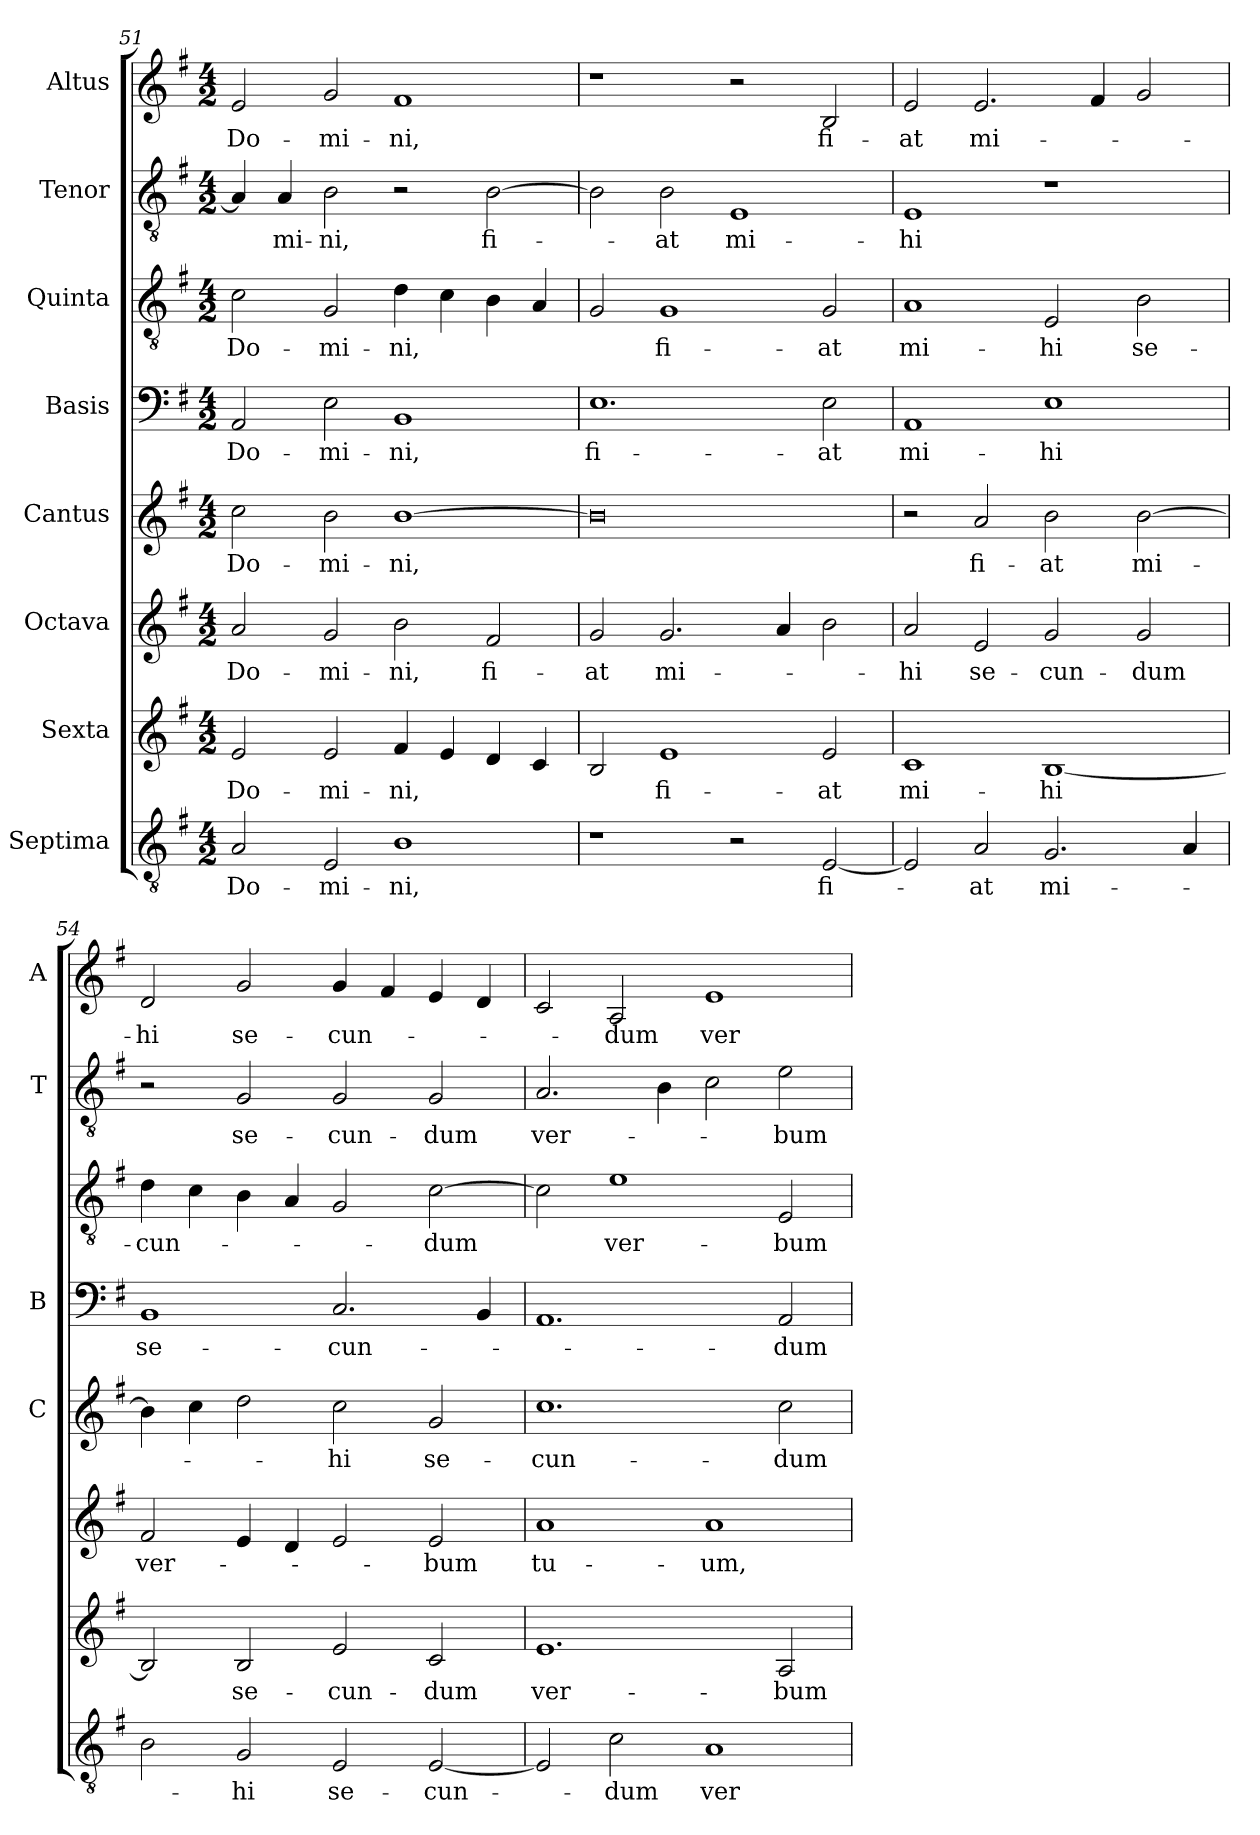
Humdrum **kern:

**kern	**text	**kern	**text	**kern	**text	**kern	**text	**kern	**text	**kern	**text	**kern	**text	**kern	**text
*part8	*part8	*part7	*part7	*part6	*part6	*part5	*part5	*part4	*part4	*part3	*part3	*part2	*part2	*part1	*part1
*staff8	*staff8	*staff7	*staff7	*staff6	*staff6	*staff5	*staff5	*staff4	*staff4	*staff3	*staff3	*staff2	*staff2	*staff1	*staff1
*I"Septima	*	*I"Sexta	*	*I"Octava	*	*I"Cantus	*	*I"Basis	*	*I"Quinta	*	*I"Tenor	*	*I"Altus	*
*	*	*	*	*	*	*I'C	*	*I'B	*	*	*	*I'T	*	*I'A	*
*clefGv2	*	*clefG2	*	*clefG2	*	*clefG2	*	*clefF4	*	*clefGv2	*	*clefGv2	*	*clefG2	*
*k[f#]	*	*k[f#]	*	*k[f#]	*	*k[f#]	*	*k[f#]	*	*k[f#]	*	*k[f#]	*	*k[f#]	*
*G:	*	*G:	*	*G:	*	*G:	*	*G:	*	*G:	*	*G:	*	*G:	*
*M4/2	*	*M4/2	*	*M4/2	*	*M4/2	*	*M4/2	*	*M4/2	*	*M4/2	*	*M4/2	*
=51	=51	=51	=51	=51	=51	=51	=51	=51	=51	=51	=51	=51	=51	=51	=51
!	!LO:LY:b	!	!LO:LY:b	!	!LO:LY:b	!	!LO:LY:b	!	!LO:LY:b	!	!LO:LY:b	!	!	!	!LO:LY:b
2A/	Do-	2e/	Do-	2a/	Do-	2cc\	Do-	2AA/	Do-	2c\	Do-	4A/]	.	2e/	Do-
!	!	!	!	!	!	!	!	!	!	!	!	!	!LO:LY:b	!	!
.	.	.	.	.	.	.	.	.	.	.	.	4A/	-mi-	.	.
!	!LO:LY:b	!	!LO:LY:b	!	!LO:LY:b	!	!LO:LY:b	!	!LO:LY:b	!	!LO:LY:b	!	!LO:LY:b	!	!LO:LY:b
2E/	-mi-	2e/	-mi-	2g/	-mi-	2b\	-mi-	2E\	-mi-	2G/	-mi-	2B\	-ni,	2g/	-mi-
!	!LO:LY:b	!	!LO:LY:b	!	!LO:LY:b	!	!LO:LY:b	!	!LO:LY:b	!	!LO:LY:b	!	!	!	!LO:LY:b
1B	-ni,	4f#/	-ni,	2b\	-ni,	[1b	-ni,	1BB	-ni,	4d\	-ni,	2r	.	1f#	-ni,
.	.	4e/	.	.	.	.	.	.	.	4c\	.	.	.	.	.
!	!	!	!	!	!LO:LY:b	!	!	!	!	!	!	!	!LO:LY:b	!	!
.	.	4d/	.	2f#/	fi-	.	.	.	.	4B\	.	[2B\	fi-	.	.
.	.	4c/	.	.	.	.	.	.	.	4A/	.	.	.	.	.
!!LO:PB:g=z
=52	=52	=52	=52	=52	=52	=52	=52	=52	=52	=52	=52	=52	=52	=52	=52
!	!	!	!	!	!LO:LY:b	!	!	!	!LO:LY:b	!	!	!	!	!	!
1r	.	2B/	.	2g/	-at	0b]	.	1.E	fi-	2G/	.	2B\]	.	1r	.
!	!	!	!LO:LY:b	!	!LO:LY:b	!	!	!	!	!	!LO:LY:b	!	!LO:LY:b	!	!
.	.	1e	fi-	2.g/	mi-	.	.	.	.	1G	fi-	2B\	-at	.	.
!	!	!	!	!	!	!	!	!	!	!	!	!	!LO:LY:b	!	!
2r	.	.	.	.	.	.	.	.	.	.	.	1E	mi-	2r	.
.	.	.	.	4a/	.	.	.	.	.	.	.	.	.	.	.
!	!LO:LY:b	!	!LO:LY:b	!	!	!	!	!	!LO:LY:b	!	!LO:LY:b	!	!	!	!LO:LY:b
[2E/	fi-	2e/	-at	2b\	.	.	.	2E\	-at	2G/	-at	.	.	2B/	fi-
=53	=53	=53	=53	=53	=53	=53	=53	=53	=53	=53	=53	=53	=53	=53	=53
!	!	!	!LO:LY:b	!	!LO:LY:b	!	!	!	!LO:LY:b	!	!LO:LY:b	!	!LO:LY:b	!	!LO:LY:b
2E/]	.	1c	mi-	2a/	-hi	2r	.	1AA	mi-	1A	mi-	1E	-hi	2e/	-at
!	!LO:LY:b	!	!	!	!LO:LY:b	!	!LO:LY:b	!	!	!	!	!	!	!	!LO:LY:b
2A/	-at	.	.	2e/	se-	2a/	fi-	.	.	.	.	.	.	2.e/	mi-
!	!LO:LY:b	!	!LO:LY:b	!	!LO:LY:b	!	!LO:LY:b	!	!LO:LY:b	!	!LO:LY:b	!	!	!	!
2.G/	mi-	[1B	-hi	2g/	-cun-	2b\	-at	1E	-hi	2E/	-hi	1r	.	.	.
.	.	.	.	.	.	.	.	.	.	.	.	.	.	4f#/	.
!	!	!	!	!	!LO:LY:b	!	!LO:LY:b	!	!	!	!LO:LY:b	!	!	!	!
.	.	.	.	2g/	-dum	[2b\	mi-	.	.	2B\	se-	.	.	2g/	.
4A/	.	.	.	.	.	.	.	.	.	.	.	.	.	.	.
=54	=54	=54	=54	=54	=54	=54	=54	=54	=54	=54	=54	=54	=54	=54	=54
!	!	!	!	!	!LO:LY:b	!	!	!	!LO:LY:b	!	!LO:LY:b	!	!	!	!LO:LY:b
2B\	.	2B/]	.	2f#/	ver-	4b\]	.	1BB	se-	4d\	-cun-	2r	.	2d/	-hi
.	.	.	.	.	.	4cc\	.	.	.	4c\	.	.	.	.	.
!	!LO:LY:b	!	!LO:LY:b	!	!	!	!	!	!	!	!	!	!LO:LY:b	!	!LO:LY:b
2G/	-hi	2B/	se-	4e/	.	2dd\	.	.	.	4B\	.	2G/	se-	2g/	se-
.	.	.	.	4d/	.	.	.	.	.	4A/	.	.	.	.	.
!	!LO:LY:b	!	!LO:LY:b	!	!	!	!LO:LY:b	!	!LO:LY:b	!	!	!	!LO:LY:b	!	!LO:LY:b
2E/	se-	2e/	-cun-	2e/	.	2cc\	-hi	2.C/	-cun-	2G/	.	2G/	-cun-	4g/	-cun-
.	.	.	.	.	.	.	.	.	.	.	.	.	.	4f#/	.
!	!LO:LY:b	!	!LO:LY:b	!	!LO:LY:b	!	!LO:LY:b	!	!	!	!LO:LY:b	!	!LO:LY:b	!	!
[2E/	-cun-	2c/	-dum	2e/	-bum	2g/	se-	.	.	[2c\	-dum	2G/	-dum	4e/	.
.	.	.	.	.	.	.	.	4BB/	.	.	.	.	.	4d/	.
=55	=55	=55	=55	=55	=55	=55	=55	=55	=55	=55	=55	=55	=55	=55	=55
!	!	!	!LO:LY:b	!	!LO:LY:b	!	!LO:LY:b	!	!	!	!	!	!LO:LY:b	!	!
2E/]	.	1.e	ver-	1a	tu-	1.cc	-cun-	1.AA	.	2c\]	.	2.A/	ver-	2c/	.
!	!LO:LY:b	!	!	!	!	!	!	!	!	!	!LO:LY:b	!	!	!	!LO:LY:b
2c\	-dum	.	.	.	.	.	.	.	.	1e	ver-	.	.	2A/	-dum
.	.	.	.	.	.	.	.	.	.	.	.	4B\	.	.	.
!	!LO:LY:b	!	!	!	!LO:LY:b	!	!	!	!	!	!	!	!	!	!LO:LY:b
1A	ver-	.	.	1a	-um,	.	.	.	.	.	.	2c\	.	1e	ver-
!	!	!	!LO:LY:b	!	!	!	!LO:LY:b	!	!LO:LY:b	!	!LO:LY:b	!	!LO:LY:b	!	!
.	.	2A/	-bum	.	.	2cc\	-dum	2AA/	-dum	2E/	-bum	2e\	-bum	.	.
=	=	=	=	=	=	=	=	=	=	=	=	=	=	=	=
*-	*-	*-	*-	*-	*-	*-	*-	*-	*-	*-	*-	*-	*-	*-	*-
